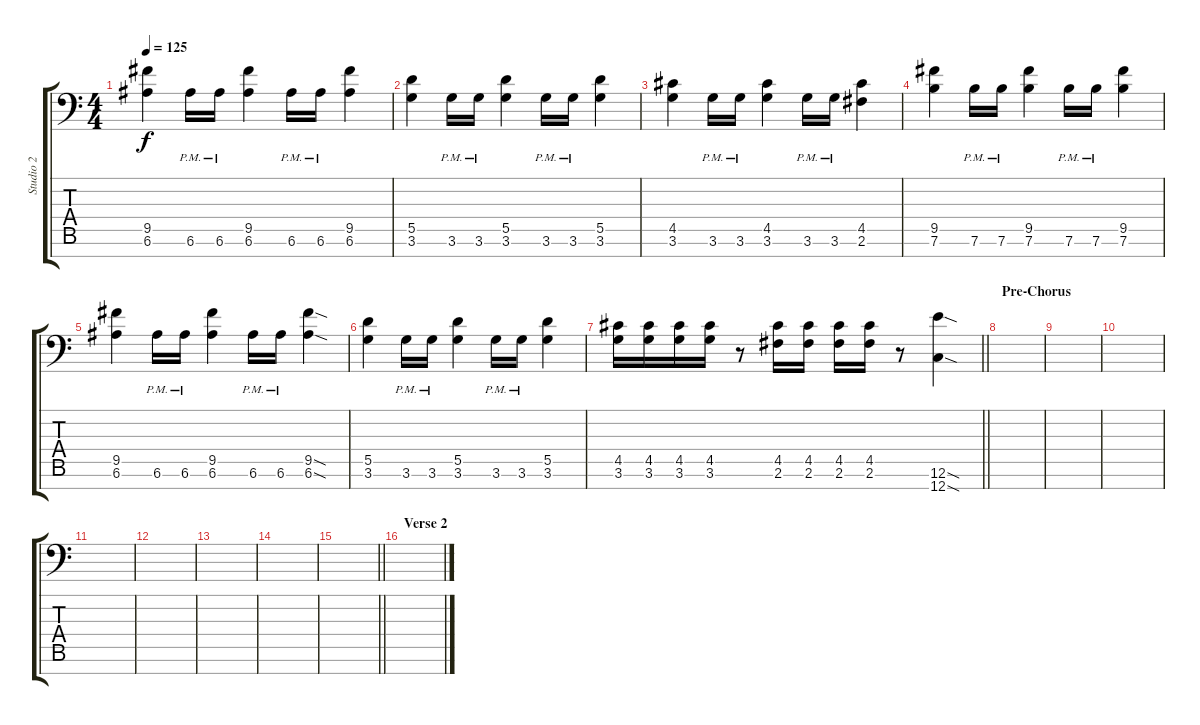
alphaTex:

\track ("Studio 2" "Studio 2") {instrument distortionguitar}
\staff {score tabs}
\tuning (E4 B3 G3 D3 A2 E2 C-1) {hide}
\ts (4 4)
\tempo 125
\clef f4
\ks c
(9.5 6.6).4{dy f} 6.6{pm}.16 6.6{pm}.16 (9.5 6.6).4 6.6{pm}.16 6.6{pm}.16 (9.5 6.6).4 |
(5.5 3.6).4 3.6{pm}.16 3.6{pm}.16 (5.5 3.6).4 3.6{pm}.16 3.6{pm}.16 (5.5 3.6).4 |
(4.5 3.6).4 3.6{pm}.16 3.6{pm}.16 (4.5 3.6).4 3.6{pm}.16 3.6{pm}.16 (4.5 2.6).4 |
(9.5 7.6).4 7.6{pm}.16 7.6{pm}.16 (9.5 7.6).4 7.6{pm}.16 7.6{pm}.16 (9.5 7.6).4 |
(9.5 6.6).4 6.6{pm}.16 6.6{pm}.16 (9.5 6.6).4 6.6{pm}.16 6.6{pm}.16 (9.5{sod} 6.6{sod}).4 |
(5.5 3.6).4 3.6{pm}.16 3.6{pm}.16 (5.5 3.6).4 3.6{pm}.16 3.6{pm}.16 (5.5 3.6).4 |
\barLineRight lightlight
(4.5 3.6).16 (4.5 3.6).16 (4.5 3.6).16 (4.5 3.6).16 r.8 (4.5 2.6).16 (4.5 2.6).16 (4.5 2.6).16 (4.5 2.6).16 r.8 (12.6{sod} 12.7{sod}).4 |
\section ("" "Pre-Chorus")
|
|
|
|
|
|
|
\barLineRight lightlight
|
\section ("" "Verse 2")
